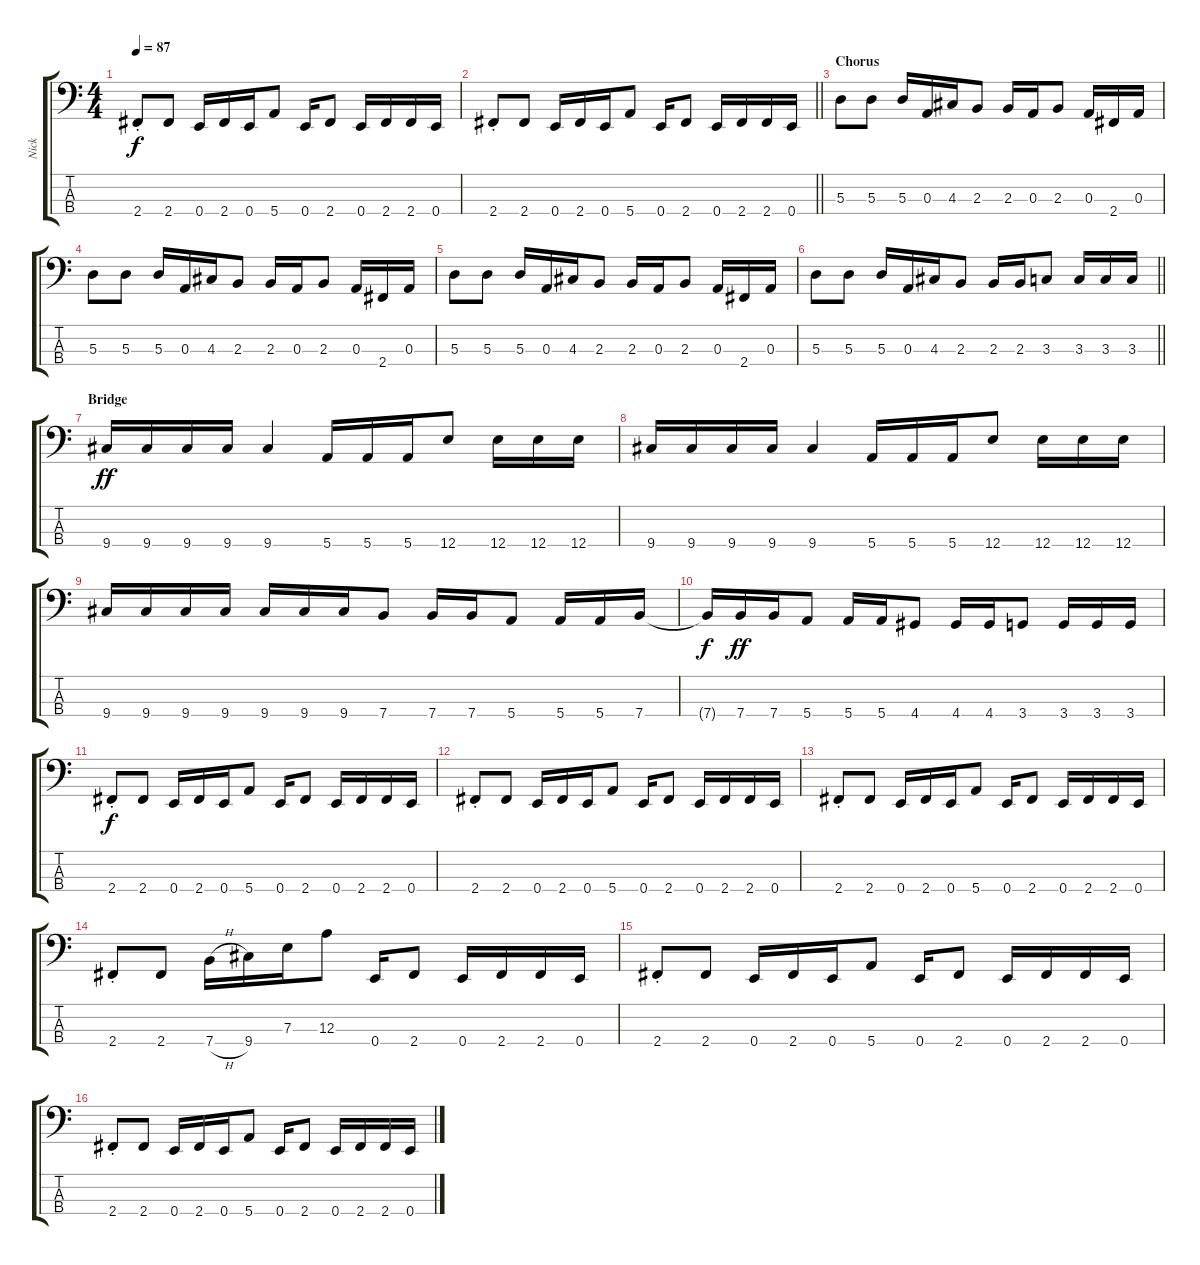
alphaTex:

\track ("Nick" "Nick") {instrument electricbasspick}
\staff {score tabs}
\tuning (G2 D2 A1 E1) {hide}
\ts (4 4)
\tempo 87
\clef f4
\ks c
2.4{st}.8{dy f} 2.4.8 0.4.16 2.4.16 0.4.16 5.4.8 0.4.16 2.4.8 0.4.16 2.4.16 2.4.16 0.4.16 |
\barLineRight lightlight
2.4{st}.8 2.4.8 0.4.16 2.4.16 0.4.16 5.4.8 0.4.16 2.4.8 0.4.16 2.4.16 2.4.16 0.4.16 |
\section ("" "Chorus")
5.3.8 5.3.8 5.3.16 0.3.16 4.3.16 2.3.8 2.3.16 0.3.16 2.3.8 0.3.16 2.4.16 0.3.16 |
5.3.8 5.3.8 5.3.16 0.3.16 4.3.16 2.3.8 2.3.16 0.3.16 2.3.8 0.3.16 2.4.16 0.3.16 |
5.3.8 5.3.8 5.3.16 0.3.16 4.3.16 2.3.8 2.3.16 0.3.16 2.3.8 0.3.16 2.4.16 0.3.16 |
\barLineRight lightlight
5.3.8 5.3.8 5.3.16 0.3.16 4.3.16 2.3.8 2.3.16 2.3.16 3.3.8 3.3.16 3.3.16 3.3.16 |
\section ("" "Bridge")
9.4.16{dy ff} 9.4.16 9.4.16 9.4.16 9.4.4 5.4.16 5.4.16 5.4.16 12.4.8 12.4.16 12.4.16 12.4.16 |
9.4.16 9.4.16 9.4.16 9.4.16 9.4.4 5.4.16 5.4.16 5.4.16 12.4.8 12.4.16 12.4.16 12.4.16 |
9.4.16 9.4.16 9.4.16 9.4.16 9.4.16 9.4.16 9.4.16 7.4.8 7.4.16 7.4.16 5.4.8 5.4.16 5.4.16 7.4.16 |
7.4{t}.16{dy f} 7.4.16{dy ff} 7.4.16 5.4.8 5.4.16 5.4.16 4.4.8 4.4.16 4.4.16 3.4.8 3.4.16 3.4.16 3.4.16 |
2.4{st}.8{dy f} 2.4.8 0.4.16 2.4.16 0.4.16 5.4.8 0.4.16 2.4.8 0.4.16 2.4.16 2.4.16 0.4.16 |
2.4{st}.8 2.4.8 0.4.16 2.4.16 0.4.16 5.4.8 0.4.16 2.4.8 0.4.16 2.4.16 2.4.16 0.4.16 |
2.4{st}.8 2.4.8 0.4.16 2.4.16 0.4.16 5.4.8 0.4.16 2.4.8 0.4.16 2.4.16 2.4.16 0.4.16 |
2.4{st}.8 2.4.8 7.4{h}.16 9.4.16 7.3.16 12.3.8 0.4.16 2.4.8 0.4.16 2.4.16 2.4.16 0.4.16 |
2.4{st}.8 2.4.8 0.4.16 2.4.16 0.4.16 5.4.8 0.4.16 2.4.8 0.4.16 2.4.16 2.4.16 0.4.16 |
2.4{st}.8 2.4.8 0.4.16 2.4.16 0.4.16 5.4.8 0.4.16 2.4.8 0.4.16 2.4.16 2.4.16 0.4.16
